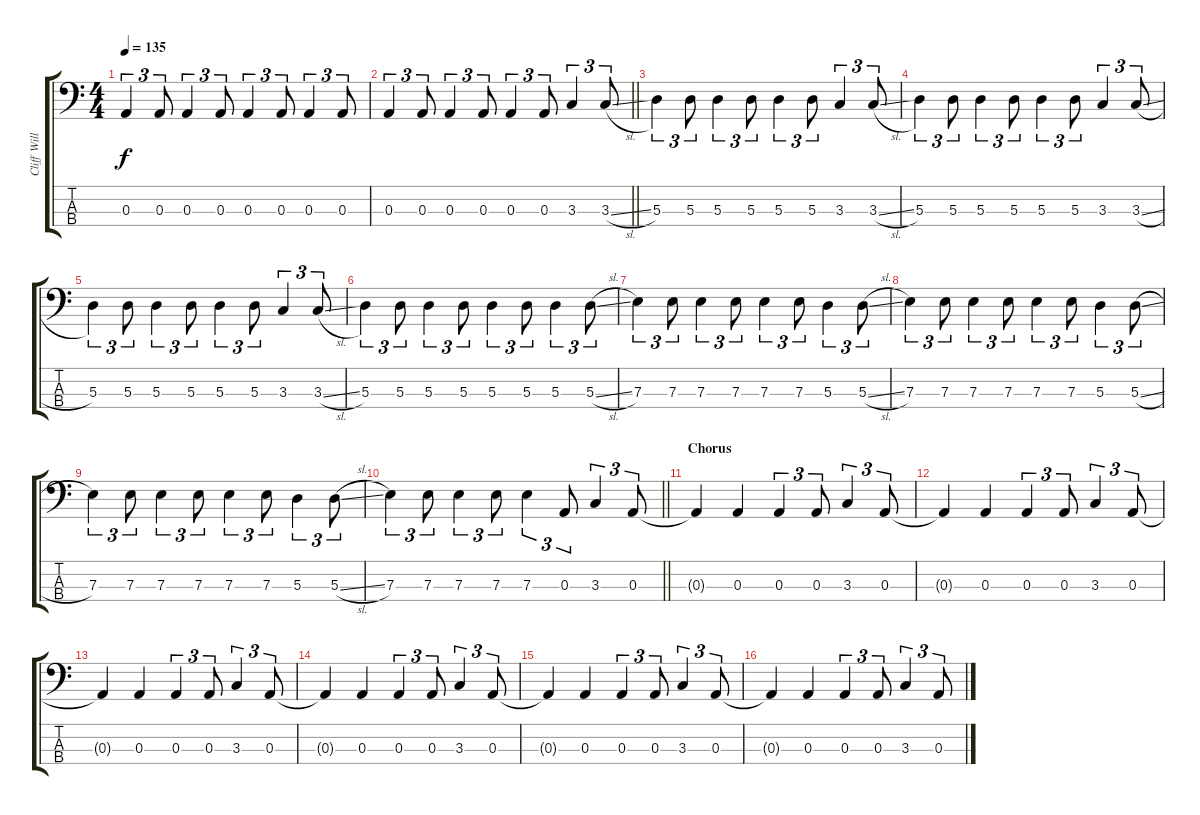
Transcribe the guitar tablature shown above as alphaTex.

\track ("Cliff Williams" "Cliff Will") {instrument electricbassfinger}
\staff {score tabs}
\tuning (G2 D2 A1 E1) {hide}
\ts (4 4)
\tempo 135
\clef f4
\ks c
0.3.4{tu (3 2) dy f} 0.3.8{tu (3 2)} 0.3.4{tu (3 2)} 0.3.8{tu (3 2)} 0.3.4{tu (3 2)} 0.3.8{tu (3 2)} 0.3.4{tu (3 2)} 0.3.8{tu (3 2)} |
\barLineRight lightlight
0.3.4{tu (3 2)} 0.3.8{tu (3 2)} 0.3.4{tu (3 2)} 0.3.8{tu (3 2)} 0.3.4{tu (3 2)} 0.3.8{tu (3 2)} 3.3.4{tu (3 2)} 3.3{sl}.8{tu (3 2)} |
5.3.4{tu (3 2)} 5.3.8{tu (3 2)} 5.3.4{tu (3 2)} 5.3.8{tu (3 2)} 5.3.4{tu (3 2)} 5.3.8{tu (3 2)} 3.3.4{tu (3 2)} 3.3{sl}.8{tu (3 2)} |
5.3.4{tu (3 2)} 5.3.8{tu (3 2)} 5.3.4{tu (3 2)} 5.3.8{tu (3 2)} 5.3.4{tu (3 2)} 5.3.8{tu (3 2)} 3.3.4{tu (3 2)} 3.3{sl}.8{tu (3 2)} |
5.3.4{tu (3 2)} 5.3.8{tu (3 2)} 5.3.4{tu (3 2)} 5.3.8{tu (3 2)} 5.3.4{tu (3 2)} 5.3.8{tu (3 2)} 3.3.4{tu (3 2)} 3.3{sl}.8{tu (3 2)} |
5.3.4{tu (3 2)} 5.3.8{tu (3 2)} 5.3.4{tu (3 2)} 5.3.8{tu (3 2)} 5.3.4{tu (3 2)} 5.3.8{tu (3 2)} 5.3.4{tu (3 2)} 5.3{sl}.8{tu (3 2)} |
7.3.4{tu (3 2)} 7.3.8{tu (3 2)} 7.3.4{tu (3 2)} 7.3.8{tu (3 2)} 7.3.4{tu (3 2)} 7.3.8{tu (3 2)} 5.3.4{tu (3 2)} 5.3{sl}.8{tu (3 2)} |
7.3.4{tu (3 2)} 7.3.8{tu (3 2)} 7.3.4{tu (3 2)} 7.3.8{tu (3 2)} 7.3.4{tu (3 2)} 7.3.8{tu (3 2)} 5.3.4{tu (3 2)} 5.3{sl}.8{tu (3 2)} |
7.3.4{tu (3 2)} 7.3.8{tu (3 2)} 7.3.4{tu (3 2)} 7.3.8{tu (3 2)} 7.3.4{tu (3 2)} 7.3.8{tu (3 2)} 5.3.4{tu (3 2)} 5.3{sl}.8{tu (3 2)} |
\barLineRight lightlight
7.3.4{tu (3 2)} 7.3.8{tu (3 2)} 7.3.4{tu (3 2)} 7.3.8{tu (3 2)} 7.3.4{tu (3 2)} 0.3.8{tu (3 2)} 3.3.4{tu (3 2)} 0.3.8{tu (3 2)} |
\section ("" "Chorus")
0.3{t}.4 0.3.4 0.3.4{tu (3 2)} 0.3.8{tu (3 2)} 3.3.4{tu (3 2)} 0.3.8{tu (3 2)} |
0.3{t}.4 0.3.4 0.3.4{tu (3 2)} 0.3.8{tu (3 2)} 3.3.4{tu (3 2)} 0.3.8{tu (3 2)} |
0.3{t}.4 0.3.4 0.3.4{tu (3 2)} 0.3.8{tu (3 2)} 3.3.4{tu (3 2)} 0.3.8{tu (3 2)} |
0.3{t}.4 0.3.4 0.3.4{tu (3 2)} 0.3.8{tu (3 2)} 3.3.4{tu (3 2)} 0.3.8{tu (3 2)} |
0.3{t}.4 0.3.4 0.3.4{tu (3 2)} 0.3.8{tu (3 2)} 3.3.4{tu (3 2)} 0.3.8{tu (3 2)} |
0.3{t}.4 0.3.4 0.3.4{tu (3 2)} 0.3.8{tu (3 2)} 3.3.4{tu (3 2)} 0.3.8{tu (3 2)}
